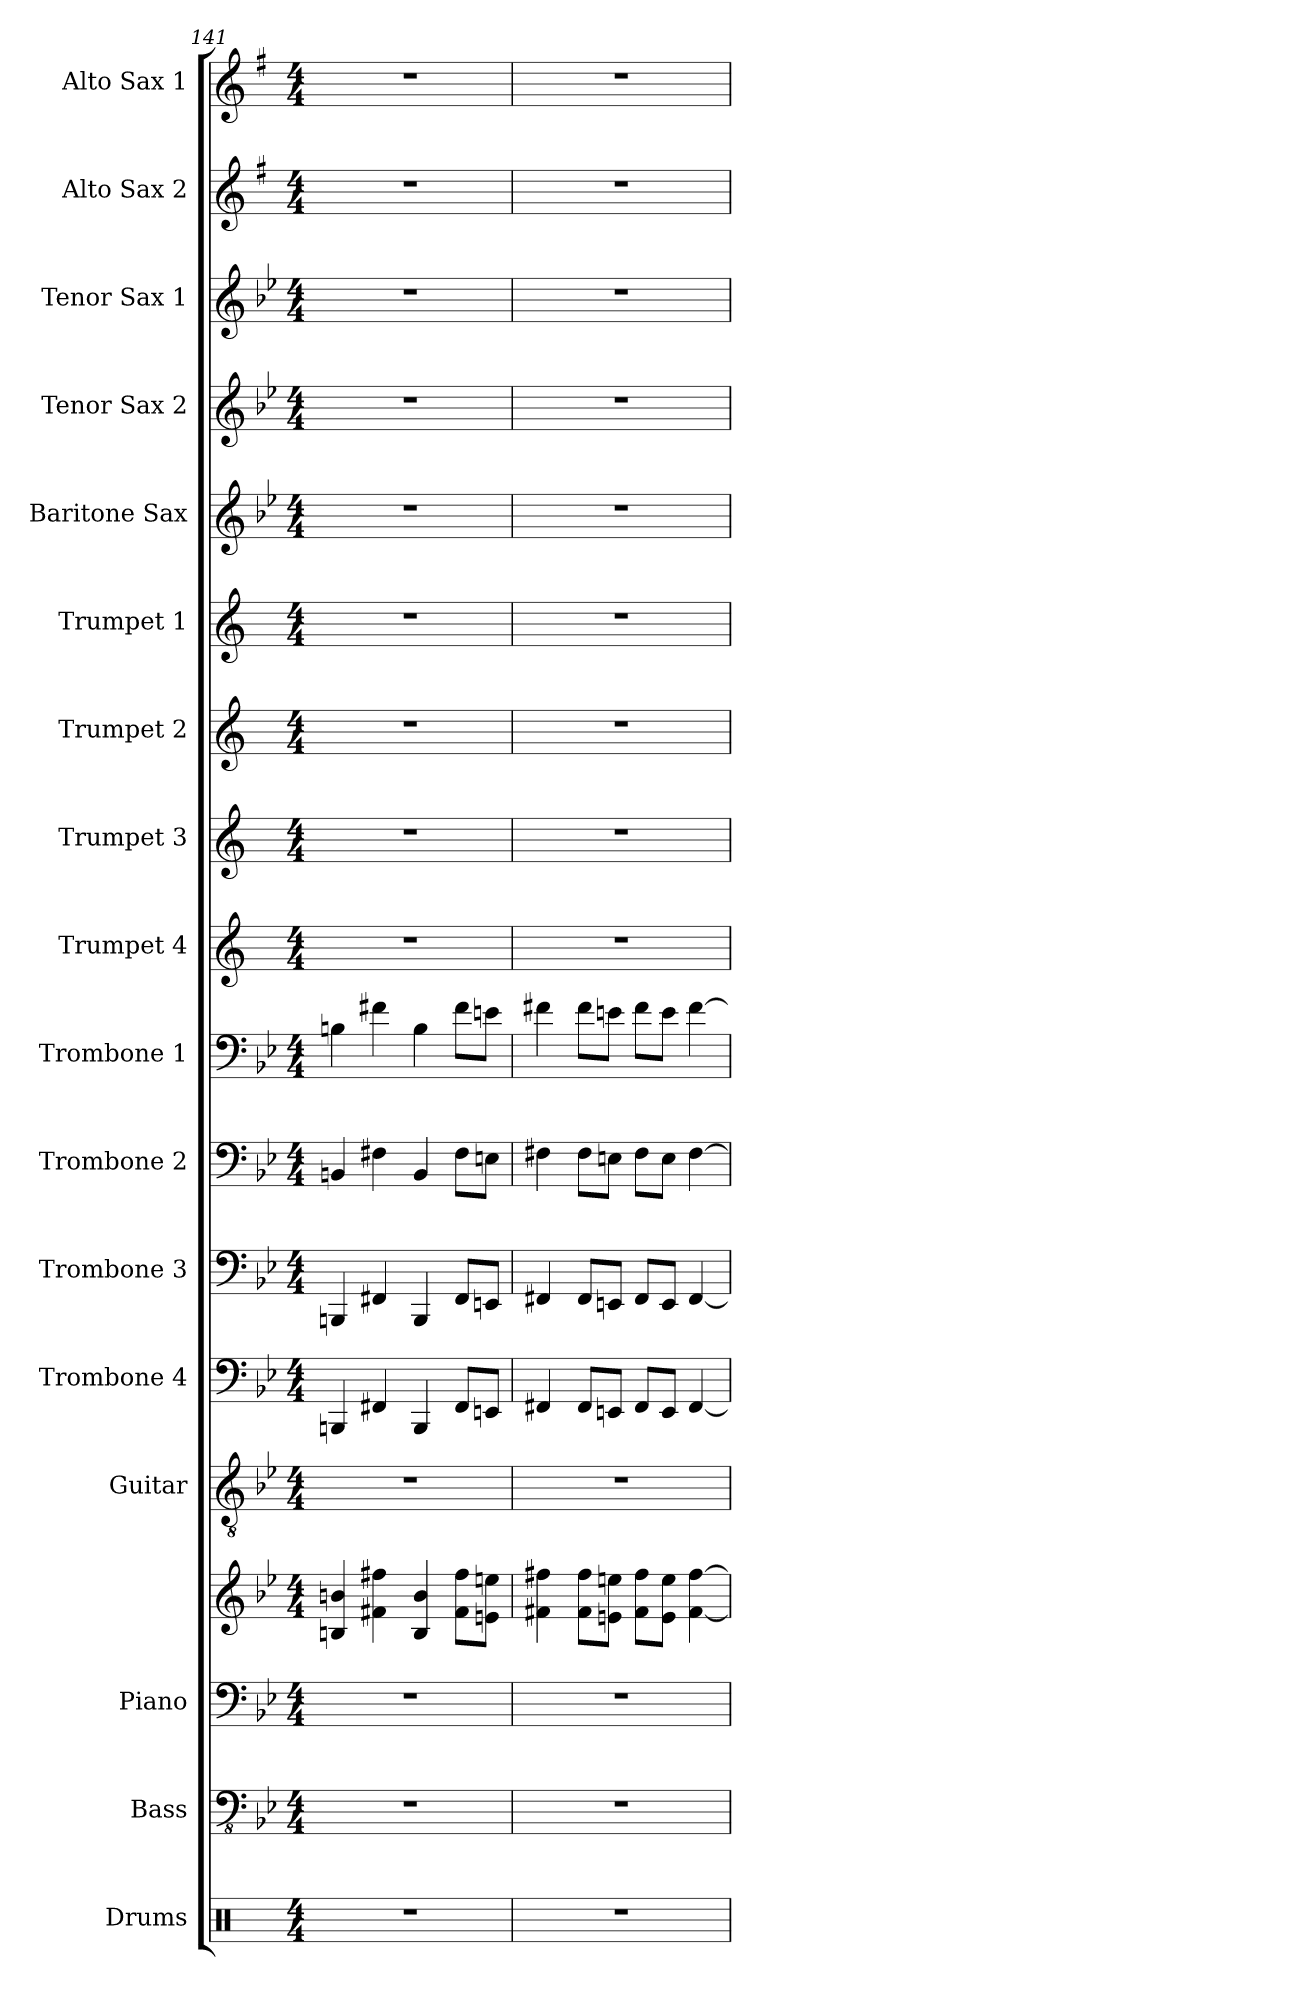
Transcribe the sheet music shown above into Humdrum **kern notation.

**kern	**kern	**kern	**kern	**kern	**kern	**kern	**kern	**kern	**kern	**kern	**kern	**kern	**kern	**kern	**kern	**kern	**kern
*part17	*part16	*part15	*part15	*part14	*part13	*part12	*part11	*part10	*part9	*part8	*part7	*part6	*part5	*part4	*part3	*part2	*part1
*staff18	*staff17	*staff16	*staff15	*staff14	*staff13	*staff12	*staff11	*staff10	*staff9	*staff8	*staff7	*staff6	*staff5	*staff4	*staff3	*staff2	*staff1
*I"Drums	*I"Bass	*I"Piano	*	*I"Guitar	*I"Trombone 4	*I"Trombone 3	*I"Trombone 2	*I"Trombone 1	*I"Trumpet 4	*I"Trumpet 3	*I"Trumpet 2	*I"Trumpet 1	*I"Baritone Sax	*I"Tenor Sax 2	*I"Tenor Sax 1	*I"Alto Sax 2	*I"Alto Sax 1
*I'Drums	*I'Bass	*I'Piano	*	*I'Gtr.	*I'Tbn. 4	*I'Tbn. 3	*I'Tbn. 2	*I'Tbn. 1	*I'Tpt. 4	*I'Tpt. 3	*I'Tpt. 2	*I'Tpt. 1	*I'Bari	*I'Tenor 2	*I'Tenor 1	*I'Alto 2	*I'Alto 1
*clefX	*clefFv4	*clefF4	*clefG2	*clefGv2	*clefF4	*clefF4	*clefF4	*clefF4	*clefG2	*clefG2	*clefG2	*clefG2	*clefG2	*clefG2	*clefG2	*clefG2	*clefG2
*	*	*	*	*	*	*	*	*	*ITrd1c2	*ITrd1c2	*ITrd1c2	*ITrd1c2	*ITrd12c21	*ITrd8c14	*ITrd8c14	*ITrd5c9	*ITrd5c9
*k[]	*k[b-e-]	*k[b-e-]	*k[b-e-]	*k[b-e-]	*k[b-e-]	*k[b-e-]	*k[b-e-]	*k[b-e-]	*k[b-e-]	*k[b-e-]	*k[b-e-]	*k[b-e-]	*k[b-e-]	*k[b-e-]	*k[b-e-]	*k[b-e-]	*k[b-e-]
*M4/4	*M4/4	*M4/4	*M4/4	*M4/4	*M4/4	*M4/4	*M4/4	*M4/4	*M4/4	*M4/4	*M4/4	*M4/4	*M4/4	*M4/4	*M4/4	*M4/4	*M4/4
=141	=141	=141	=141	=141	=141	=141	=141	=141	=141	=141	=141	=141	=141	=141	=141	=141	=141
1r	1r	1r	4Bn/ 4bn/	1r	4BBBn/	4BBBn/	4BBn/	4Bn\	1r	1r	1r	1r	1r	1r	1r	1r	1r
.	.	.	4f#X\ 4ff#X\	.	4FF#X/	4FF#X/	4F#X\	4f#X\	.	.	.	.	.	.	.	.	.
.	.	.	4B/ 4b/	.	4BBB/	4BBB/	4BB/	4B\	.	.	.	.	.	.	.	.	.
.	.	.	8f#\ 8ff#\L	.	8FF#/L	8FF#/L	8F#\L	8f#\L	.	.	.	.	.	.	.	.	.
.	.	.	8en\ 8een\J	.	8EEn/J	8EEn/J	8En\J	8en\J	.	.	.	.	.	.	.	.	.
!!LO:PB:g=z
=142	=142	=142	=142	=142	=142	=142	=142	=142	=142	=142	=142	=142	=142	=142	=142	=142	=142
1r	1r	1r	4f#X\ 4ff#X\	1r	4FF#X/	4FF#X/	4F#X\	4f#X\	1r	1r	1r	1r	1r	1r	1r	1r	1r
.	.	.	8f#\ 8ff#\L	.	8FF#/L	8FF#/L	8F#\L	8f#\L	.	.	.	.	.	.	.	.	.
.	.	.	8en\ 8een\J	.	8EEn/J	8EEn/J	8En\J	8en\J	.	.	.	.	.	.	.	.	.
.	.	.	8f#\ 8ff#\L	.	8FF#/L	8FF#/L	8F#\L	8f#\L	.	.	.	.	.	.	.	.	.
.	.	.	8e\ 8ee\J	.	8EE/J	8EE/J	8E\J	8e\J	.	.	.	.	.	.	.	.	.
.	.	.	[4f#\ [4ff#\	.	[4FF#/	[4FF#/	[4F#\	[4f#\	.	.	.	.	.	.	.	.	.
=	=	=	=	=	=	=	=	=	=	=	=	=	=	=	=	=	=
*-	*-	*-	*-	*-	*-	*-	*-	*-	*-	*-	*-	*-	*-	*-	*-	*-	*-
